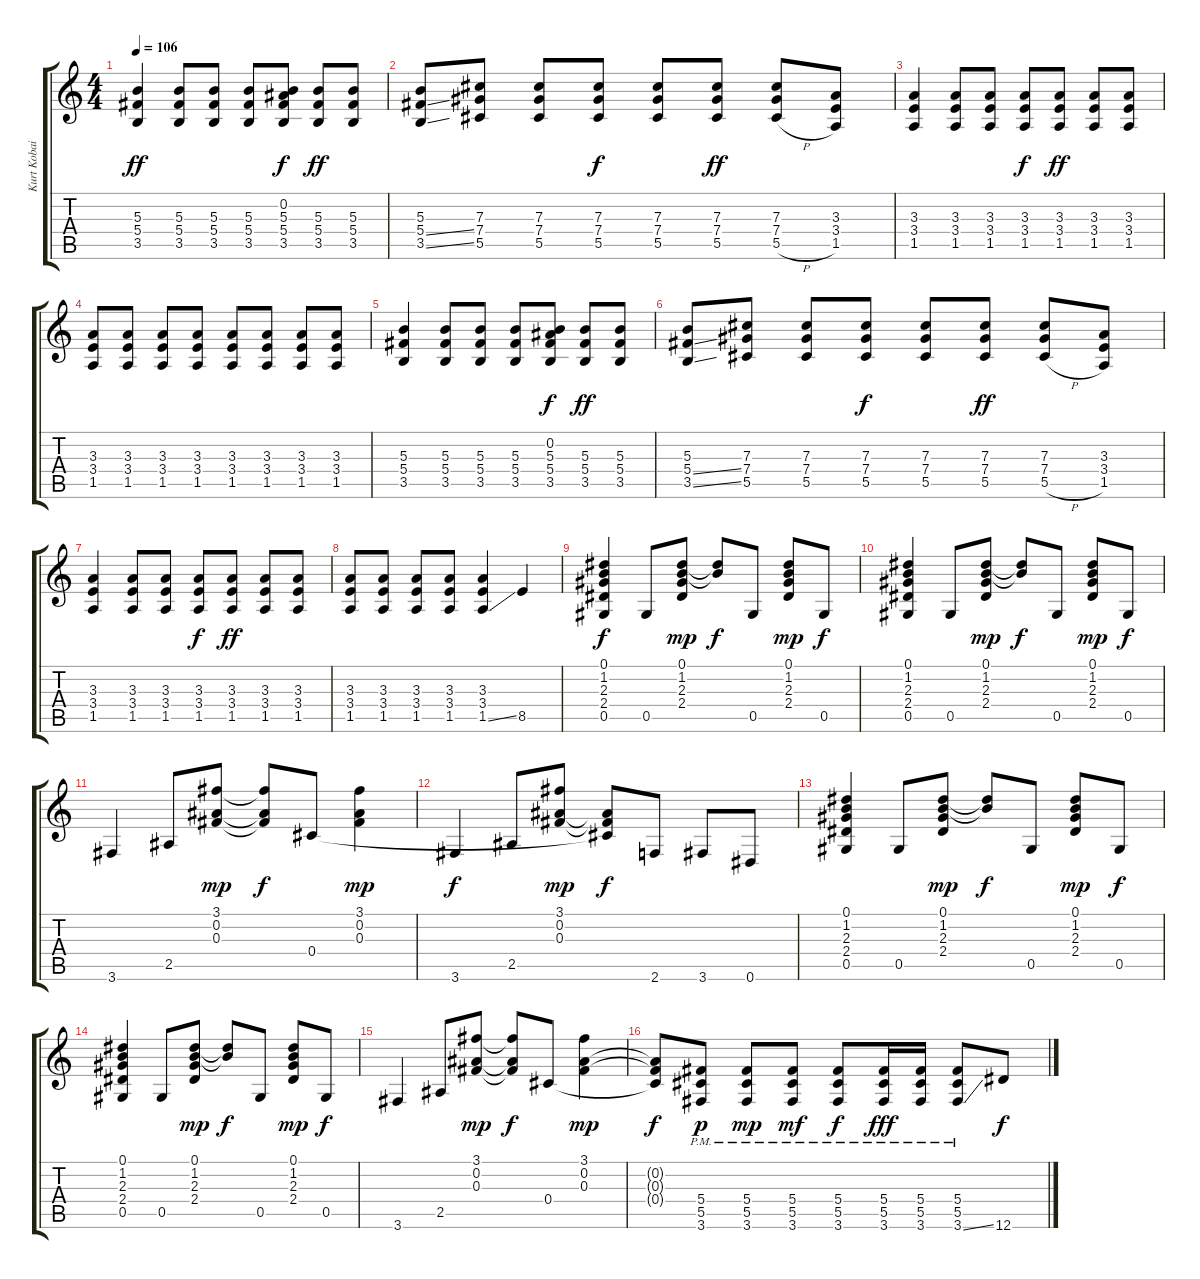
\track ("Kurt Kobain Pink Hair" "Kurt Kobai") {instrument distortionguitar}
\staff {score tabs}
\tuning (Eb4 Bb3 Gb3 Db3 Ab2 Eb2) {hide}
\ts (4 4)
\tempo 106
\clef g2
\ks c
(5.3 5.4 3.5).4{dy ff} (5.3 5.4 3.5).8 (5.3 5.4 3.5).8 (5.3 5.4 3.5).8 (0.2 5.3 5.4 3.5).8{dy f} (5.3 5.4 3.5).8{dy ff} (5.3 5.4 3.5).8 |
(5.3 5.4{ss} 3.5{ss}).8 (7.3 7.4 5.5).8 (7.3 7.4 5.5).8 (7.3 7.4 5.5).8{dy f} (7.3 7.4 5.5).8 (7.3 7.4 5.5).8{dy ff} (7.3 7.4 5.5{h}).8 (3.3 3.4 1.5).8 |
(3.3 3.4 1.5).4 (3.3 3.4 1.5).8 (3.3 3.4 1.5).8 (3.3 3.4 1.5).8{dy f} (3.3 3.4 1.5).8{dy ff} (3.3 3.4 1.5).8 (3.3 3.4 1.5).8 |
(3.3 3.4 1.5).8 (3.3 3.4 1.5).8 (3.3 3.4 1.5).8 (3.3 3.4 1.5).8 (3.3 3.4 1.5).8 (3.3 3.4 1.5).8 (3.3 3.4 1.5).8 (3.3 3.4 1.5).8 |
(5.3 5.4 3.5).4 (5.3 5.4 3.5).8 (5.3 5.4 3.5).8 (5.3 5.4 3.5).8 (0.2 5.3 5.4 3.5).8{dy f} (5.3 5.4 3.5).8{dy ff} (5.3 5.4 3.5).8 |
(5.3 5.4{ss} 3.5{ss}).8 (7.3 7.4 5.5).8 (7.3 7.4 5.5).8 (7.3 7.4 5.5).8{dy f} (7.3 7.4 5.5).8 (7.3 7.4 5.5).8{dy ff} (7.3 7.4 5.5{h}).8 (3.3 3.4 1.5).8 |
(3.3 3.4 1.5).4 (3.3 3.4 1.5).8 (3.3 3.4 1.5).8 (3.3 3.4 1.5).8{dy f} (3.3 3.4 1.5).8{dy ff} (3.3 3.4 1.5).8 (3.3 3.4 1.5).8 |
(3.3 3.4 1.5).8 (3.3 3.4 1.5).8 (3.3 3.4 1.5).8 (3.3 3.4 1.5).8 (3.3 3.4 1.5{ss}).4 8.5.4 |
(0.1 1.2 2.3 2.4 0.5).4{dy f instrument distortionguitar} 0.5.8 (0.1 1.2 2.3 2.4).8{dy mp} (0.1{t} 1.2{t}).8{dy f} 0.5.8 (0.1 1.2 2.3 2.4).8{dy mp} 0.5.8{dy f} |
(0.1 1.2 2.3 2.4 0.5).4 0.5.8 (0.1 1.2 2.3 2.4).8{dy mp} (0.1{t} 1.2{t}).8{dy f} 0.5.8 (0.1 1.2 2.3 2.4).8{dy mp} 0.5.8{dy f} |
3.6.4 2.5.8 (3.1 0.2 0.3).8{dy mp} (3.1{t} 0.2{t} 0.3{t}).8{dy f} 0.4.8 (3.1 0.2 0.3).4{dy mp} |
3.6.4{dy f} 2.5.8 (3.1 0.2 0.3).8{dy mp} (0.2{t} 0.3{t} 0.4{t}).8{dy f} 2.6.8 3.6.8 0.6.8 |
(0.1 1.2 2.3 2.4 0.5).4 0.5.8 (0.1 1.2 2.3 2.4).8{dy mp} (0.1{t} 1.2{t}).8{dy f} 0.5.8 (0.1 1.2 2.3 2.4).8{dy mp} 0.5.8{dy f} |
(0.1 1.2 2.3 2.4 0.5).4 0.5.8 (0.1 1.2 2.3 2.4).8{dy mp} (0.1{t} 1.2{t}).8{dy f} 0.5.8 (0.1 1.2 2.3 2.4).8{dy mp} 0.5.8{dy f} |
3.6.4 2.5.8 (3.1 0.2 0.3).8{dy mp} (3.1{t} 0.2{t} 0.3{t}).8{dy f} 0.4.8 (3.1 0.2 0.3).4{dy mp} |
(0.2{t} 0.3{t} 0.4{t}).8{dy f} (5.4{pm} 5.5{pm} 3.6{pm}).8{dy p instrument distortionguitar} (5.4{pm} 5.5{pm} 3.6{pm}).8{dy mp} (5.4{pm} 5.5{pm} 3.6{pm}).8{dy mf} (5.4{pm} 5.5{pm} 3.6{pm}).8{dy f} (5.4{pm} 5.5{pm} 3.6{pm}).16{dy fff} (5.4{pm} 5.5{pm} 3.6{pm}).16 (5.4{pm} 5.5{pm} 3.6{ss pm}).8 12.6.8{dy f}
